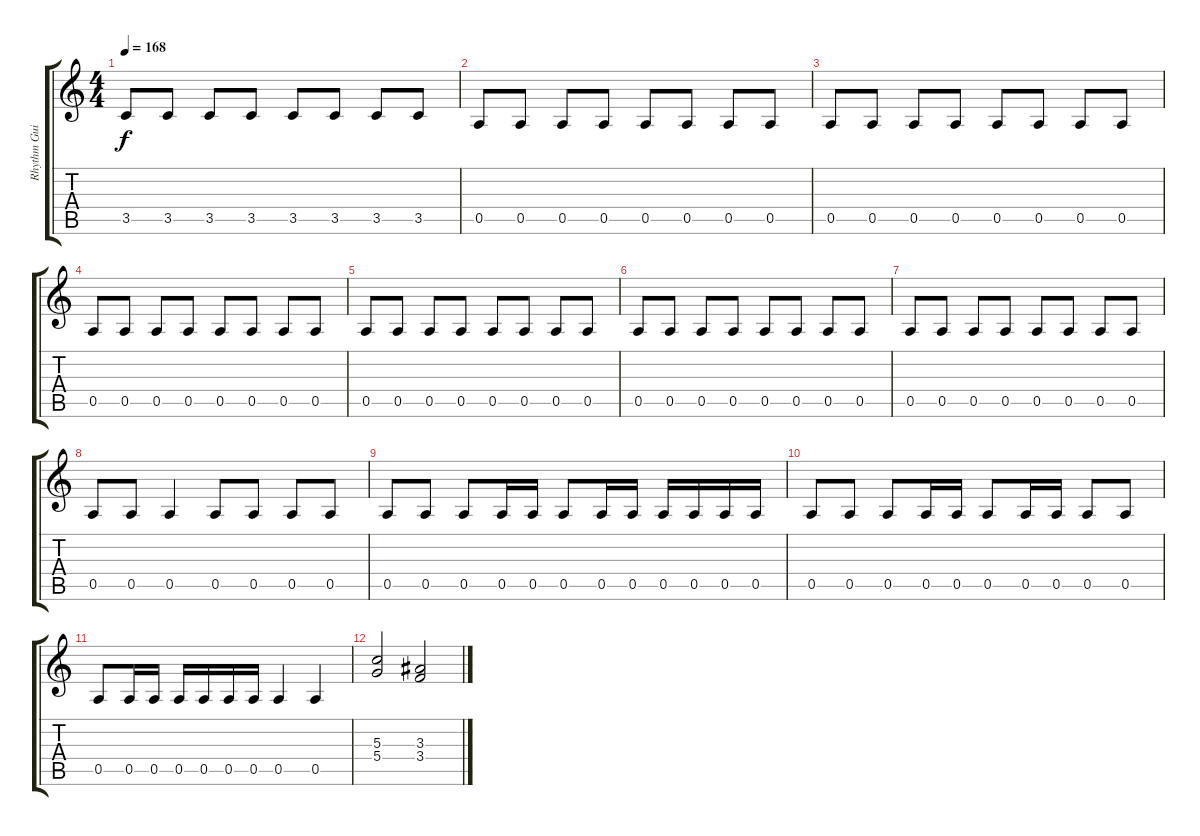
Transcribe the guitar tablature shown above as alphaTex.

\track ("Rhythm Guitar" "Rhythm Gui") {instrument overdrivenguitar}
\staff {score tabs}
\tuning (E4 B3 G3 D3 A2 E2) {hide}
\ts (4 4)
\tempo 168
\clef g2
\ks c
3.5.8{dy f} 3.5.8 3.5.8 3.5.8 3.5.8 3.5.8 3.5.8 3.5.8 |
0.5.8 0.5.8 0.5.8 0.5.8 0.5.8 0.5.8 0.5.8 0.5.8 |
0.5.8 0.5.8 0.5.8 0.5.8 0.5.8 0.5.8 0.5.8 0.5.8 |
0.5.8 0.5.8 0.5.8 0.5.8 0.5.8 0.5.8 0.5.8 0.5.8 |
0.5.8 0.5.8 0.5.8 0.5.8 0.5.8 0.5.8 0.5.8 0.5.8 |
0.5.8 0.5.8 0.5.8 0.5.8 0.5.8 0.5.8 0.5.8 0.5.8 |
0.5.8 0.5.8 0.5.8 0.5.8 0.5.8 0.5.8 0.5.8 0.5.8 |
0.5.8 0.5.8 0.5.4 0.5.8 0.5.8 0.5.8 0.5.8 |
0.5.8 0.5.8 0.5.8 0.5.16 0.5.16 0.5.8 0.5.16 0.5.16 0.5.16 0.5.16 0.5.16 0.5.16 |
0.5.8 0.5.8 0.5.8 0.5.16 0.5.16 0.5.8 0.5.16 0.5.16 0.5.8 0.5.8 |
0.5.8 0.5.16 0.5.16 0.5.16 0.5.16 0.5.16 0.5.16 0.5.4 0.5.4 |
(5.3 5.4).2 (3.3 3.4).2
